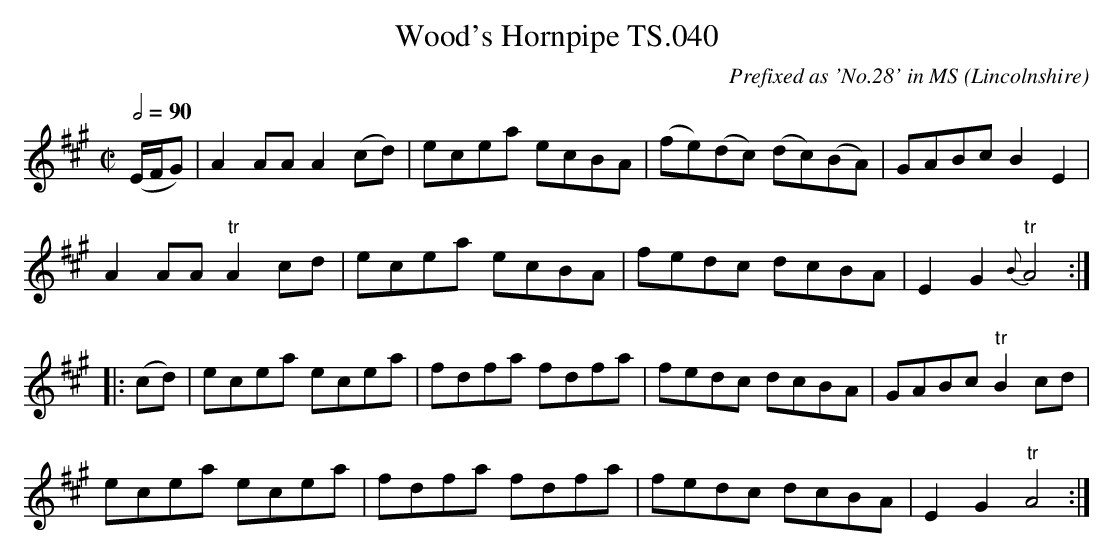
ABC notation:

X:1
T:Wood's Hornpipe TS.040
C:Prefixed as 'No.28' in MS
L:1/8
M:C|
O:Lincolnshire
Q:1/2=90
K:A
(E/F/G)|A2AAA2(cd)|ecea ecBA|(fe)(dc) (dc)(BA)|GABcB2E2|!
A2AA"tr"A2cd|ecea ecBA|fedc dcBA|E2G2{B}"tr"A4:|!
|:(cd)|ecea ecea|fdfa fdfa|fedc dcBA|GABc"tr"B2cd|!
ecea ecea|fdfa fdfa|fedc dcBA|E2G2"tr"A4:|]
